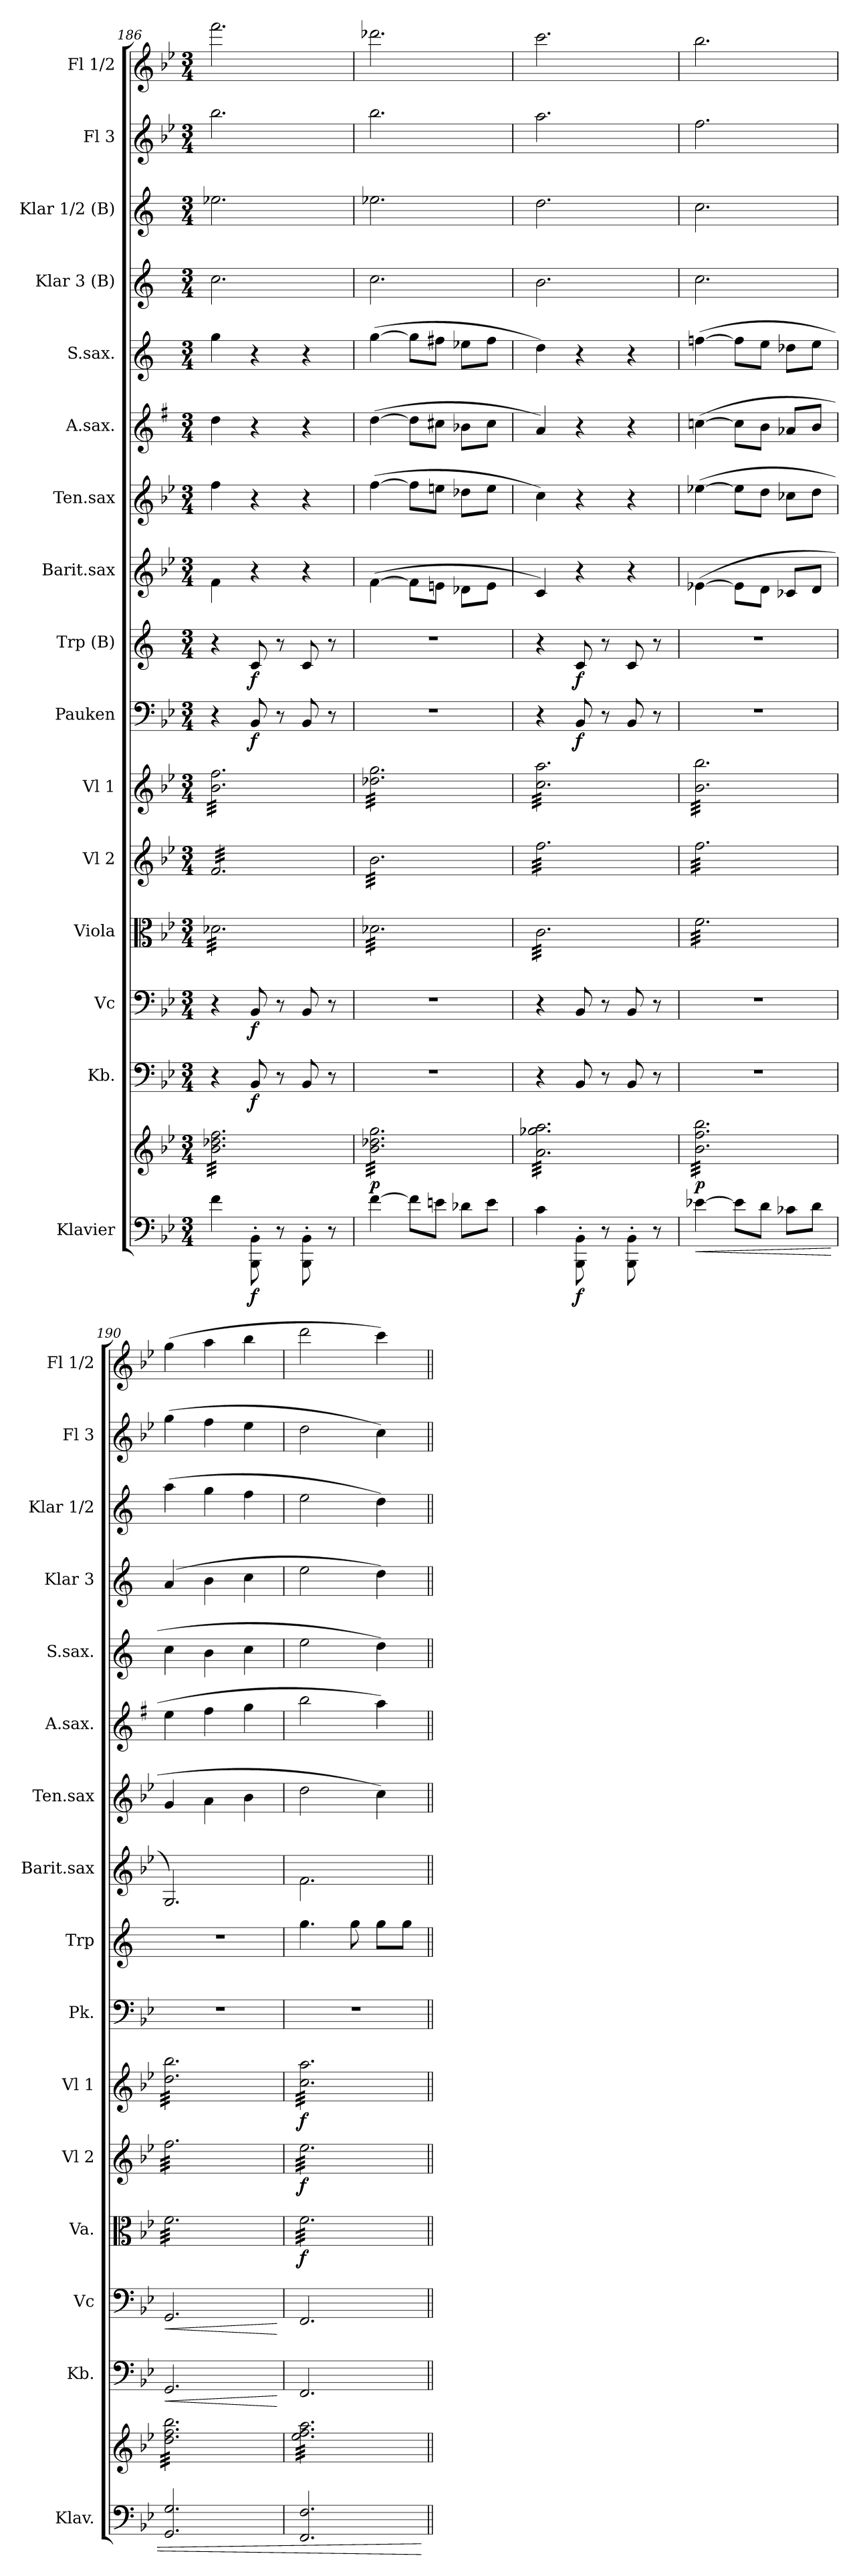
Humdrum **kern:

**kern	**kern	**dynam	**kern	**dynam	**kern	**dynam	**kern	**dynam	**kern	**dynam	**kern	**dynam	**kern	**dynam	**kern	**dynam	**kern	**kern	**kern	**kern	**kern	**kern	**kern	**kern
*part16	*part16	*part16	*part15	*part15	*part14	*part14	*part13	*part13	*part12	*part12	*part11	*part11	*part10	*part10	*part9	*part9	*part8	*part7	*part6	*part5	*part4	*part3	*part2	*part1
*staff17	*staff16	*staff16/17	*staff15	*staff15	*staff14	*staff14	*staff13	*staff13	*staff12	*staff12	*staff11	*staff11	*staff10	*staff10	*staff9	*staff9	*staff8	*staff7	*staff6	*staff5	*staff4	*staff3	*staff2	*staff1
*I"Klavier	*	*	*I"Kb.	*	*I"Vc	*	*I"Viola	*	*I"Vl 2	*	*I"Vl 1	*	*I"Pauken	*	*I"Trp (B)	*	*I"Barit.sax	*I"Ten.sax	*I"A.sax.	*I"S.sax.	*I"Klar 3 (B)	*I"Klar 1/2 (B)	*I"Fl 3	*I"Fl 1/2
*I'Klav.	*	*	*I'Kb.	*	*I'Vc	*	*I'Va.	*	*I'Vl 2	*	*I'Vl 1	*	*I'Pk.	*	*I'Trp	*	*I'Barit.sax	*I'Ten.sax	*I'A.sax.	*I'S.sax.	*I'Klar 3	*I'Klar 1/2	*I'Fl 3	*I'Fl 1/2
!!LO:PB:g=z
*clefF4	*clefG2	*	*clefF4	*	*clefF4	*	*clefC3	*	*clefG2	*	*clefG2	*	*clefF4	*	*clefG2	*	*clefG2	*clefG2	*clefG2	*clefG2	*clefG2	*clefG2	*clefG2	*clefG2
*	*	*	*ITrd7c12	*	*	*	*	*	*	*	*	*	*	*	*ITrd1c2	*	*ITrd12c21	*ITrd8c14	*ITrd5c9	*ITrd1c2	*ITrd1c2	*ITrd1c2	*	*
*k[b-e-]	*k[b-e-]	*	*k[b-e-]	*	*k[b-e-]	*	*k[b-e-]	*	*k[b-e-]	*	*k[b-e-]	*	*k[b-e-]	*	*k[b-e-]	*	*k[b-e-]	*k[b-e-]	*k[b-e-]	*k[b-e-]	*k[b-e-]	*k[b-e-]	*k[b-e-]	*k[b-e-]
*g:	*g:	*	*g:	*	*g:	*	*g:	*	*g:	*	*g:	*	*g:	*	*g:	*	*g:	*g:	*g:	*g:	*g:	*g:	*g:	*g:
*M3/4	*M3/4	*	*M3/4	*	*M3/4	*	*M3/4	*	*M3/4	*	*M3/4	*	*M3/4	*	*M3/4	*	*M3/4	*M3/4	*M3/4	*M3/4	*M3/4	*M3/4	*M3/4	*M3/4
=186	=186	=186	=186	=186	=186	=186	=186	=186	=186	=186	=186	=186	=186	=186	=186	=186	=186	=186	=186	=186	=186	=186	=186	=186
*	*tremolo	*	*	*	*	*	*	*	*	*	*	*	*	*	*	*	*	*	*	*	*	*	*	*
*	*	*	*	*	*	*	*tremolo	*	*	*	*	*	*	*	*	*	*	*	*	*	*	*	*	*
*	*	*	*	*	*	*	*	*	*tremolo	*	*	*	*	*	*	*	*	*	*	*	*	*	*	*
*	*	*	*	*	*	*	*	*	*	*	*tremolo	*	*	*	*	*	*	*	*	*	*	*	*	*
4f\	32b-\ 32dd-X\ 32ff\LLL	.	4r	.	4r	.	32d-X\LLL	.	32f/LLL	.	32b-\ 32ff\LLL	.	4r	.	4r	.	4F\	4f\	4f\	4ff\	2.b-\	2.dd-X\	2.bb-\	2.fff\
.	32b-\ 32dd-X\ 32ff\	.	.	.	.	.	32d-X\	.	32f/	.	32b-\ 32ff\	.	.	.	.	.	.	.	.	.	.	.	.	.
.	32b-\ 32dd-X\ 32ff\	.	.	.	.	.	32d-X\	.	32f/	.	32b-\ 32ff\	.	.	.	.	.	.	.	.	.	.	.	.	.
.	32b-\ 32dd-X\ 32ff\	.	.	.	.	.	32d-X\	.	32f/	.	32b-\ 32ff\	.	.	.	.	.	.	.	.	.	.	.	.	.
.	32b-\ 32dd-X\ 32ff\	.	.	.	.	.	32d-X\	.	32f/	.	32b-\ 32ff\	.	.	.	.	.	.	.	.	.	.	.	.	.
.	32b-\ 32dd-X\ 32ff\	.	.	.	.	.	32d-X\	.	32f/	.	32b-\ 32ff\	.	.	.	.	.	.	.	.	.	.	.	.	.
.	32b-\ 32dd-X\ 32ff\	.	.	.	.	.	32d-X\	.	32f/	.	32b-\ 32ff\	.	.	.	.	.	.	.	.	.	.	.	.	.
.	32b-\ 32dd-X\ 32ff\	.	.	.	.	.	32d-X\	.	32f/	.	32b-\ 32ff\	.	.	.	.	.	.	.	.	.	.	.	.	.
!	!	!LO:DY:b=2	!	!LO:DY:b	!	!LO:DY:b	!	!	!	!	!	!	!	!LO:DY:b	!	!LO:DY:b	!	!	!	!	!	!	!	!
8BBB-\' 8BB-\'	32b-\ 32dd-X\ 32ff\	f	8BBB-/	f	8BB-/	f	32d-X\	.	32f/	.	32b-\ 32ff\	.	8BB-/	f	8B-/	f	4r	4r	4r	4r	.	.	.	.
.	32b-\ 32dd-X\ 32ff\	.	.	.	.	.	32d-X\	.	32f/	.	32b-\ 32ff\	.	.	.	.	.	.	.	.	.	.	.	.	.
.	32b-\ 32dd-X\ 32ff\	.	.	.	.	.	32d-X\	.	32f/	.	32b-\ 32ff\	.	.	.	.	.	.	.	.	.	.	.	.	.
.	32b-\ 32dd-X\ 32ff\	.	.	.	.	.	32d-X\	.	32f/	.	32b-\ 32ff\	.	.	.	.	.	.	.	.	.	.	.	.	.
8r	32b-\ 32dd-X\ 32ff\	.	8r	.	8r	.	32d-X\	.	32f/	.	32b-\ 32ff\	.	8r	.	8r	.	.	.	.	.	.	.	.	.
.	32b-\ 32dd-X\ 32ff\	.	.	.	.	.	32d-X\	.	32f/	.	32b-\ 32ff\	.	.	.	.	.	.	.	.	.	.	.	.	.
.	32b-\ 32dd-X\ 32ff\	.	.	.	.	.	32d-X\	.	32f/	.	32b-\ 32ff\	.	.	.	.	.	.	.	.	.	.	.	.	.
.	32b-\ 32dd-X\ 32ff\	.	.	.	.	.	32d-X\	.	32f/	.	32b-\ 32ff\	.	.	.	.	.	.	.	.	.	.	.	.	.
8BBB-\' 8BB-\'	32b-\ 32dd-X\ 32ff\	.	8BBB-/	.	8BB-/	.	32d-X\	.	32f/	.	32b-\ 32ff\	.	8BB-/	.	8B-/	.	4r	4r	4r	4r	.	.	.	.
.	32b-\ 32dd-X\ 32ff\	.	.	.	.	.	32d-X\	.	32f/	.	32b-\ 32ff\	.	.	.	.	.	.	.	.	.	.	.	.	.
.	32b-\ 32dd-X\ 32ff\	.	.	.	.	.	32d-X\	.	32f/	.	32b-\ 32ff\	.	.	.	.	.	.	.	.	.	.	.	.	.
.	32b-\ 32dd-X\ 32ff\	.	.	.	.	.	32d-X\	.	32f/	.	32b-\ 32ff\	.	.	.	.	.	.	.	.	.	.	.	.	.
8r	32b-\ 32dd-X\ 32ff\	.	8r	.	8r	.	32d-X\	.	32f/	.	32b-\ 32ff\	.	8r	.	8r	.	.	.	.	.	.	.	.	.
.	32b-\ 32dd-X\ 32ff\	.	.	.	.	.	32d-X\	.	32f/	.	32b-\ 32ff\	.	.	.	.	.	.	.	.	.	.	.	.	.
.	32b-\ 32dd-X\ 32ff\	.	.	.	.	.	32d-X\	.	32f/	.	32b-\ 32ff\	.	.	.	.	.	.	.	.	.	.	.	.	.
.	32b-\ 32dd-X\ 32ff\JJJ	.	.	.	.	.	32d-X\JJJ	.	32f/JJJ	.	32b-\ 32ff\JJJ	.	.	.	.	.	.	.	.	.	.	.	.	.
=187	=187	=187	=187	=187	=187	=187	=187	=187	=187	=187	=187	=187	=187	=187	=187	=187	=187	=187	=187	=187	=187	=187	=187	=187
!	!	!LO:DY:b	!	!	!	!	!	!	!	!	!	!	!	!	!	!	!	!	!	!	!	!	!	!
[>4f\	32b-\ 32dd-X\ 32gg\LLL	p	2.r	.	2.r	.	32d-X\LLL	.	32b-\LLL	.	32dd-X\ 32gg\LLL	.	2.r	.	2.r	.	([>4F\	([>4f\	([>4f\	([>4ff\	2.b-\	2.dd-X\	2.bb-\	2.ddd-X\
.	32b-\ 32dd-X\ 32gg\	.	.	.	.	.	32d-X\	.	32b-\	.	32dd-X\ 32gg\	.	.	.	.	.	.	.	.	.	.	.	.	.
.	32b-\ 32dd-X\ 32gg\	.	.	.	.	.	32d-X\	.	32b-\	.	32dd-X\ 32gg\	.	.	.	.	.	.	.	.	.	.	.	.	.
.	32b-\ 32dd-X\ 32gg\	.	.	.	.	.	32d-X\	.	32b-\	.	32dd-X\ 32gg\	.	.	.	.	.	.	.	.	.	.	.	.	.
.	32b-\ 32dd-X\ 32gg\	.	.	.	.	.	32d-X\	.	32b-\	.	32dd-X\ 32gg\	.	.	.	.	.	.	.	.	.	.	.	.	.
.	32b-\ 32dd-X\ 32gg\	.	.	.	.	.	32d-X\	.	32b-\	.	32dd-X\ 32gg\	.	.	.	.	.	.	.	.	.	.	.	.	.
.	32b-\ 32dd-X\ 32gg\	.	.	.	.	.	32d-X\	.	32b-\	.	32dd-X\ 32gg\	.	.	.	.	.	.	.	.	.	.	.	.	.
.	32b-\ 32dd-X\ 32gg\	.	.	.	.	.	32d-X\	.	32b-\	.	32dd-X\ 32gg\	.	.	.	.	.	.	.	.	.	.	.	.	.
8f\L]	32b-\ 32dd-X\ 32gg\	.	.	.	.	.	32d-X\	.	32b-\	.	32dd-X\ 32gg\	.	.	.	.	.	8F\L]	8f\L]	8f\L]	8ff\L]	.	.	.	.
.	32b-\ 32dd-X\ 32gg\	.	.	.	.	.	32d-X\	.	32b-\	.	32dd-X\ 32gg\	.	.	.	.	.	.	.	.	.	.	.	.	.
.	32b-\ 32dd-X\ 32gg\	.	.	.	.	.	32d-X\	.	32b-\	.	32dd-X\ 32gg\	.	.	.	.	.	.	.	.	.	.	.	.	.
.	32b-\ 32dd-X\ 32gg\	.	.	.	.	.	32d-X\	.	32b-\	.	32dd-X\ 32gg\	.	.	.	.	.	.	.	.	.	.	.	.	.
8en\J	32b-\ 32dd-X\ 32gg\	.	.	.	.	.	32d-X\	.	32b-\	.	32dd-X\ 32gg\	.	.	.	.	.	8En\J	8en\J	8en\J	8een\J	.	.	.	.
.	32b-\ 32dd-X\ 32gg\	.	.	.	.	.	32d-X\	.	32b-\	.	32dd-X\ 32gg\	.	.	.	.	.	.	.	.	.	.	.	.	.
.	32b-\ 32dd-X\ 32gg\	.	.	.	.	.	32d-X\	.	32b-\	.	32dd-X\ 32gg\	.	.	.	.	.	.	.	.	.	.	.	.	.
.	32b-\ 32dd-X\ 32gg\	.	.	.	.	.	32d-X\	.	32b-\	.	32dd-X\ 32gg\	.	.	.	.	.	.	.	.	.	.	.	.	.
8d-X\L	32b-\ 32dd-X\ 32gg\	.	.	.	.	.	32d-X\	.	32b-\	.	32dd-X\ 32gg\	.	.	.	.	.	8D-X\L	8d-X\L	8d-X\L	8dd-X\L	.	.	.	.
.	32b-\ 32dd-X\ 32gg\	.	.	.	.	.	32d-X\	.	32b-\	.	32dd-X\ 32gg\	.	.	.	.	.	.	.	.	.	.	.	.	.
.	32b-\ 32dd-X\ 32gg\	.	.	.	.	.	32d-X\	.	32b-\	.	32dd-X\ 32gg\	.	.	.	.	.	.	.	.	.	.	.	.	.
.	32b-\ 32dd-X\ 32gg\	.	.	.	.	.	32d-X\	.	32b-\	.	32dd-X\ 32gg\	.	.	.	.	.	.	.	.	.	.	.	.	.
8e\J	32b-\ 32dd-X\ 32gg\	.	.	.	.	.	32d-X\	.	32b-\	.	32dd-X\ 32gg\	.	.	.	.	.	8E\J	8e\J	8e\J	8ee\J	.	.	.	.
.	32b-\ 32dd-X\ 32gg\	.	.	.	.	.	32d-X\	.	32b-\	.	32dd-X\ 32gg\	.	.	.	.	.	.	.	.	.	.	.	.	.
.	32b-\ 32dd-X\ 32gg\	.	.	.	.	.	32d-X\	.	32b-\	.	32dd-X\ 32gg\	.	.	.	.	.	.	.	.	.	.	.	.	.
.	32b-\ 32dd-X\ 32gg\JJJ	.	.	.	.	.	32d-X\JJJ	.	32b-\JJJ	.	32dd-X\ 32gg\JJJ	.	.	.	.	.	.	.	.	.	.	.	.	.
=188	=188	=188	=188	=188	=188	=188	=188	=188	=188	=188	=188	=188	=188	=188	=188	=188	=188	=188	=188	=188	=188	=188	=188	=188
4c\	32a\ 32gg-X\ 32aa\LLL	.	4r	.	4r	.	32c\LLL	.	32ff\LLL	.	32cc\ 32aa\LLL	.	4r	.	4r	.	4C/)	4c\)	4c/)	4cc\)	2.a\	2.cc\	2.aa\	2.ccc\
.	32a\ 32gg-X\ 32aa\	.	.	.	.	.	32c\	.	32ff\	.	32cc\ 32aa\	.	.	.	.	.	.	.	.	.	.	.	.	.
.	32a\ 32gg-X\ 32aa\	.	.	.	.	.	32c\	.	32ff\	.	32cc\ 32aa\	.	.	.	.	.	.	.	.	.	.	.	.	.
.	32a\ 32gg-X\ 32aa\	.	.	.	.	.	32c\	.	32ff\	.	32cc\ 32aa\	.	.	.	.	.	.	.	.	.	.	.	.	.
.	32a\ 32gg-X\ 32aa\	.	.	.	.	.	32c\	.	32ff\	.	32cc\ 32aa\	.	.	.	.	.	.	.	.	.	.	.	.	.
.	32a\ 32gg-X\ 32aa\	.	.	.	.	.	32c\	.	32ff\	.	32cc\ 32aa\	.	.	.	.	.	.	.	.	.	.	.	.	.
.	32a\ 32gg-X\ 32aa\	.	.	.	.	.	32c\	.	32ff\	.	32cc\ 32aa\	.	.	.	.	.	.	.	.	.	.	.	.	.
.	32a\ 32gg-X\ 32aa\	.	.	.	.	.	32c\	.	32ff\	.	32cc\ 32aa\	.	.	.	.	.	.	.	.	.	.	.	.	.
!	!	!LO:DY:b=2	!	!	!	!	!	!	!	!	!	!	!	!LO:DY:b	!	!LO:DY:b	!	!	!	!	!	!	!	!
8BBB-\' 8BB-\'	32a\ 32gg-X\ 32aa\	f	8BBB-/	.	8BB-/	.	32c\	.	32ff\	.	32cc\ 32aa\	.	8BB-/	f	8B-/	f	4r	4r	4r	4r	.	.	.	.
.	32a\ 32gg-X\ 32aa\	.	.	.	.	.	32c\	.	32ff\	.	32cc\ 32aa\	.	.	.	.	.	.	.	.	.	.	.	.	.
.	32a\ 32gg-X\ 32aa\	.	.	.	.	.	32c\	.	32ff\	.	32cc\ 32aa\	.	.	.	.	.	.	.	.	.	.	.	.	.
.	32a\ 32gg-X\ 32aa\	.	.	.	.	.	32c\	.	32ff\	.	32cc\ 32aa\	.	.	.	.	.	.	.	.	.	.	.	.	.
8r	32a\ 32gg-X\ 32aa\	.	8r	.	8r	.	32c\	.	32ff\	.	32cc\ 32aa\	.	8r	.	8r	.	.	.	.	.	.	.	.	.
.	32a\ 32gg-X\ 32aa\	.	.	.	.	.	32c\	.	32ff\	.	32cc\ 32aa\	.	.	.	.	.	.	.	.	.	.	.	.	.
.	32a\ 32gg-X\ 32aa\	.	.	.	.	.	32c\	.	32ff\	.	32cc\ 32aa\	.	.	.	.	.	.	.	.	.	.	.	.	.
.	32a\ 32gg-X\ 32aa\	.	.	.	.	.	32c\	.	32ff\	.	32cc\ 32aa\	.	.	.	.	.	.	.	.	.	.	.	.	.
8BBB-\' 8BB-\'	32a\ 32gg-X\ 32aa\	.	8BBB-/	.	8BB-/	.	32c\	.	32ff\	.	32cc\ 32aa\	.	8BB-/	.	8B-/	.	4r	4r	4r	4r	.	.	.	.
.	32a\ 32gg-X\ 32aa\	.	.	.	.	.	32c\	.	32ff\	.	32cc\ 32aa\	.	.	.	.	.	.	.	.	.	.	.	.	.
.	32a\ 32gg-X\ 32aa\	.	.	.	.	.	32c\	.	32ff\	.	32cc\ 32aa\	.	.	.	.	.	.	.	.	.	.	.	.	.
.	32a\ 32gg-X\ 32aa\	.	.	.	.	.	32c\	.	32ff\	.	32cc\ 32aa\	.	.	.	.	.	.	.	.	.	.	.	.	.
8r	32a\ 32gg-X\ 32aa\	.	8r	.	8r	.	32c\	.	32ff\	.	32cc\ 32aa\	.	8r	.	8r	.	.	.	.	.	.	.	.	.
.	32a\ 32gg-X\ 32aa\	.	.	.	.	.	32c\	.	32ff\	.	32cc\ 32aa\	.	.	.	.	.	.	.	.	.	.	.	.	.
.	32a\ 32gg-X\ 32aa\	.	.	.	.	.	32c\	.	32ff\	.	32cc\ 32aa\	.	.	.	.	.	.	.	.	.	.	.	.	.
.	32a\ 32gg-X\ 32aa\JJJ	.	.	.	.	.	32c\JJJ	.	32ff\JJJ	.	32cc\ 32aa\JJJ	.	.	.	.	.	.	.	.	.	.	.	.	.
=189	=189	=189	=189	=189	=189	=189	=189	=189	=189	=189	=189	=189	=189	=189	=189	=189	=189	=189	=189	=189	=189	=189	=189	=189
!	!	!LO:HP:b=2	!	!	!	!	!	!	!	!	!	!	!	!	!	!	!	!	!	!	!	!	!	!
!	!	!LO:DY:n=1:b	!	!	!	!	!	!	!	!	!	!	!	!	!	!	!	!	!	!	!	!	!	!
[>4e-X\	32b-\ 32ff\ 32bb-\LLL	< p	2.r	.	2.r	.	32f\LLL	.	32ff\LLL	.	32b-\ 32bb-\LLL	.	2.r	.	2.r	.	([>4E-X\	([>4e-X\	([>4e-X\	([>4ee-X\	2.b-\	2.b-\	2.ff\	2.bb-\
.	32b-\ 32ff\ 32bb-\	.	.	.	.	.	32f\	.	32ff\	.	32b-\ 32bb-\	.	.	.	.	.	.	.	.	.	.	.	.	.
.	32b-\ 32ff\ 32bb-\	.	.	.	.	.	32f\	.	32ff\	.	32b-\ 32bb-\	.	.	.	.	.	.	.	.	.	.	.	.	.
.	32b-\ 32ff\ 32bb-\	.	.	.	.	.	32f\	.	32ff\	.	32b-\ 32bb-\	.	.	.	.	.	.	.	.	.	.	.	.	.
.	32b-\ 32ff\ 32bb-\	.	.	.	.	.	32f\	.	32ff\	.	32b-\ 32bb-\	.	.	.	.	.	.	.	.	.	.	.	.	.
.	32b-\ 32ff\ 32bb-\	.	.	.	.	.	32f\	.	32ff\	.	32b-\ 32bb-\	.	.	.	.	.	.	.	.	.	.	.	.	.
.	32b-\ 32ff\ 32bb-\	.	.	.	.	.	32f\	.	32ff\	.	32b-\ 32bb-\	.	.	.	.	.	.	.	.	.	.	.	.	.
.	32b-\ 32ff\ 32bb-\	.	.	.	.	.	32f\	.	32ff\	.	32b-\ 32bb-\	.	.	.	.	.	.	.	.	.	.	.	.	.
8e-\L]	32b-\ 32ff\ 32bb-\	.	.	.	.	.	32f\	.	32ff\	.	32b-\ 32bb-\	.	.	.	.	.	8E-\L]	8e-\L]	8e-\L]	8ee-\L]	.	.	.	.
.	32b-\ 32ff\ 32bb-\	.	.	.	.	.	32f\	.	32ff\	.	32b-\ 32bb-\	.	.	.	.	.	.	.	.	.	.	.	.	.
.	32b-\ 32ff\ 32bb-\	.	.	.	.	.	32f\	.	32ff\	.	32b-\ 32bb-\	.	.	.	.	.	.	.	.	.	.	.	.	.
.	32b-\ 32ff\ 32bb-\	.	.	.	.	.	32f\	.	32ff\	.	32b-\ 32bb-\	.	.	.	.	.	.	.	.	.	.	.	.	.
8d\J	32b-\ 32ff\ 32bb-\	.	.	.	.	.	32f\	.	32ff\	.	32b-\ 32bb-\	.	.	.	.	.	8D\J	8d\J	8d\J	8dd\J	.	.	.	.
.	32b-\ 32ff\ 32bb-\	.	.	.	.	.	32f\	.	32ff\	.	32b-\ 32bb-\	.	.	.	.	.	.	.	.	.	.	.	.	.
.	32b-\ 32ff\ 32bb-\	.	.	.	.	.	32f\	.	32ff\	.	32b-\ 32bb-\	.	.	.	.	.	.	.	.	.	.	.	.	.
.	32b-\ 32ff\ 32bb-\	.	.	.	.	.	32f\	.	32ff\	.	32b-\ 32bb-\	.	.	.	.	.	.	.	.	.	.	.	.	.
8c-X\L	32b-\ 32ff\ 32bb-\	.	.	.	.	.	32f\	.	32ff\	.	32b-\ 32bb-\	.	.	.	.	.	8C-X/L	8c-X\L	8c-X/L	8cc-X\L	.	.	.	.
.	32b-\ 32ff\ 32bb-\	.	.	.	.	.	32f\	.	32ff\	.	32b-\ 32bb-\	.	.	.	.	.	.	.	.	.	.	.	.	.
.	32b-\ 32ff\ 32bb-\	.	.	.	.	.	32f\	.	32ff\	.	32b-\ 32bb-\	.	.	.	.	.	.	.	.	.	.	.	.	.
.	32b-\ 32ff\ 32bb-\	.	.	.	.	.	32f\	.	32ff\	.	32b-\ 32bb-\	.	.	.	.	.	.	.	.	.	.	.	.	.
8d\J	32b-\ 32ff\ 32bb-\	.	.	.	.	.	32f\	.	32ff\	.	32b-\ 32bb-\	.	.	.	.	.	8D/J	8d\J	8d/J	8dd\J	.	.	.	.
.	32b-\ 32ff\ 32bb-\	.	.	.	.	.	32f\	.	32ff\	.	32b-\ 32bb-\	.	.	.	.	.	.	.	.	.	.	.	.	.
.	32b-\ 32ff\ 32bb-\	.	.	.	.	.	32f\	.	32ff\	.	32b-\ 32bb-\	.	.	.	.	.	.	.	.	.	.	.	.	.
.	32b-\ 32ff\ 32bb-\JJJ	.	.	.	.	.	32f\JJJ	.	32ff\JJJ	.	32b-\ 32bb-\JJJ	.	.	.	.	.	.	.	.	.	.	.	.	.
=190	=190	=190	=190	=190	=190	=190	=190	=190	=190	=190	=190	=190	=190	=190	=190	=190	=190	=190	=190	=190	=190	=190	=190	=190
!	!	!	!	!LO:HP:b	!	!LO:HP:b	!	!	!	!	!	!	!	!	!	!	!	!	!	!	!	!	!	!
2.GG/ 2.G/	32dd\ 32ff\ 32bb-\LLL	.	2.GGG/	<	2.GG/	<	32f\LLL	.	32ff\LLL	.	32dd\ 32bb-\LLL	.	2.r	.	2.r	.	2.GG/)	4G/	4g\	4b-\	(4g/	(4gg\	(4gg\	(4gg\
.	32dd\ 32ff\ 32bb-\	.	.	.	.	.	32f\	.	32ff\	.	32dd\ 32bb-\	.	.	.	.	.	.	.	.	.	.	.	.	.
.	32dd\ 32ff\ 32bb-\	.	.	.	.	.	32f\	.	32ff\	.	32dd\ 32bb-\	.	.	.	.	.	.	.	.	.	.	.	.	.
.	32dd\ 32ff\ 32bb-\	.	.	.	.	.	32f\	.	32ff\	.	32dd\ 32bb-\	.	.	.	.	.	.	.	.	.	.	.	.	.
.	32dd\ 32ff\ 32bb-\	.	.	.	.	.	32f\	.	32ff\	.	32dd\ 32bb-\	.	.	.	.	.	.	.	.	.	.	.	.	.
.	32dd\ 32ff\ 32bb-\	.	.	.	.	.	32f\	.	32ff\	.	32dd\ 32bb-\	.	.	.	.	.	.	.	.	.	.	.	.	.
.	32dd\ 32ff\ 32bb-\	.	.	.	.	.	32f\	.	32ff\	.	32dd\ 32bb-\	.	.	.	.	.	.	.	.	.	.	.	.	.
.	32dd\ 32ff\ 32bb-\	.	.	.	.	.	32f\	.	32ff\	.	32dd\ 32bb-\	.	.	.	.	.	.	.	.	.	.	.	.	.
.	32dd\ 32ff\ 32bb-\	.	.	.	.	.	32f\	.	32ff\	.	32dd\ 32bb-\	.	.	.	.	.	.	4A\	4a\	4a\	4a\	4ff\	4ff\	4aa\
.	32dd\ 32ff\ 32bb-\	.	.	.	.	.	32f\	.	32ff\	.	32dd\ 32bb-\	.	.	.	.	.	.	.	.	.	.	.	.	.
.	32dd\ 32ff\ 32bb-\	.	.	.	.	.	32f\	.	32ff\	.	32dd\ 32bb-\	.	.	.	.	.	.	.	.	.	.	.	.	.
.	32dd\ 32ff\ 32bb-\	.	.	.	.	.	32f\	.	32ff\	.	32dd\ 32bb-\	.	.	.	.	.	.	.	.	.	.	.	.	.
.	32dd\ 32ff\ 32bb-\	.	.	.	.	.	32f\	.	32ff\	.	32dd\ 32bb-\	.	.	.	.	.	.	.	.	.	.	.	.	.
.	32dd\ 32ff\ 32bb-\	.	.	.	.	.	32f\	.	32ff\	.	32dd\ 32bb-\	.	.	.	.	.	.	.	.	.	.	.	.	.
.	32dd\ 32ff\ 32bb-\	.	.	.	.	.	32f\	.	32ff\	.	32dd\ 32bb-\	.	.	.	.	.	.	.	.	.	.	.	.	.
.	32dd\ 32ff\ 32bb-\	.	.	.	.	.	32f\	.	32ff\	.	32dd\ 32bb-\	.	.	.	.	.	.	.	.	.	.	.	.	.
.	32dd\ 32ff\ 32bb-\	.	.	.	.	.	32f\	.	32ff\	.	32dd\ 32bb-\	.	.	.	.	.	.	4B-\	4b-\	4b-\	4b-\	4ee-\	4ee-\	4bb-\
.	32dd\ 32ff\ 32bb-\	.	.	.	.	.	32f\	.	32ff\	.	32dd\ 32bb-\	.	.	.	.	.	.	.	.	.	.	.	.	.
.	32dd\ 32ff\ 32bb-\	.	.	.	.	.	32f\	.	32ff\	.	32dd\ 32bb-\	.	.	.	.	.	.	.	.	.	.	.	.	.
.	32dd\ 32ff\ 32bb-\	.	.	.	.	.	32f\	.	32ff\	.	32dd\ 32bb-\	.	.	.	.	.	.	.	.	.	.	.	.	.
.	32dd\ 32ff\ 32bb-\	.	.	.	.	.	32f\	.	32ff\	.	32dd\ 32bb-\	.	.	.	.	.	.	.	.	.	.	.	.	.
.	32dd\ 32ff\ 32bb-\	.	.	.	.	.	32f\	.	32ff\	.	32dd\ 32bb-\	.	.	.	.	.	.	.	.	.	.	.	.	.
.	32dd\ 32ff\ 32bb-\	.	.	.	.	.	32f\	.	32ff\	.	32dd\ 32bb-\	.	.	.	.	.	.	.	.	.	.	.	.	.
.	32dd\ 32ff\ 32bb-\JJJ	.	.	.	.	.	32f\JJJ	.	32ff\JJJ	.	32dd\ 32bb-\JJJ	.	.	.	.	.	.	.	.	.	.	.	.	.
.	.	.	.	[	.	[	.	.	.	.	.	.	.	.	.	.	.	.	.	.	.	.	.	.
=191	=191	=191	=191	=191	=191	=191	=191	=191	=191	=191	=191	=191	=191	=191	=191	=191	=191	=191	=191	=191	=191	=191	=191	=191
!	!	!	!	!	!	!	!	!LO:DY:b	!	!LO:DY:b	!	!LO:DY:b	!	!	!	!	!	!	!	!	!	!	!	!
2.FF/ 2.F/	32ee-\ 32ff\ 32aa\LLL	.	2.FFF/	.	2.FF/	.	32f\LLL	f	32ee-\LLL	f	32cc\ 32aa\LLL	f	2.r	.	4.ff\	.	2.F\	2d\	2dd\	2dd\	2dd\	2dd\	2dd\	2ddd\
.	32ee-\ 32ff\ 32aa\	.	.	.	.	.	32f\	.	32ee-\	.	32cc\ 32aa\	.	.	.	.	.	.	.	.	.	.	.	.	.
.	32ee-\ 32ff\ 32aa\	.	.	.	.	.	32f\	.	32ee-\	.	32cc\ 32aa\	.	.	.	.	.	.	.	.	.	.	.	.	.
.	32ee-\ 32ff\ 32aa\	.	.	.	.	.	32f\	.	32ee-\	.	32cc\ 32aa\	.	.	.	.	.	.	.	.	.	.	.	.	.
.	32ee-\ 32ff\ 32aa\	.	.	.	.	.	32f\	.	32ee-\	.	32cc\ 32aa\	.	.	.	.	.	.	.	.	.	.	.	.	.
.	32ee-\ 32ff\ 32aa\	.	.	.	.	.	32f\	.	32ee-\	.	32cc\ 32aa\	.	.	.	.	.	.	.	.	.	.	.	.	.
.	32ee-\ 32ff\ 32aa\	.	.	.	.	.	32f\	.	32ee-\	.	32cc\ 32aa\	.	.	.	.	.	.	.	.	.	.	.	.	.
.	32ee-\ 32ff\ 32aa\	.	.	.	.	.	32f\	.	32ee-\	.	32cc\ 32aa\	.	.	.	.	.	.	.	.	.	.	.	.	.
.	32ee-\ 32ff\ 32aa\	.	.	.	.	.	32f\	.	32ee-\	.	32cc\ 32aa\	.	.	.	.	.	.	.	.	.	.	.	.	.
.	32ee-\ 32ff\ 32aa\	.	.	.	.	.	32f\	.	32ee-\	.	32cc\ 32aa\	.	.	.	.	.	.	.	.	.	.	.	.	.
.	32ee-\ 32ff\ 32aa\	.	.	.	.	.	32f\	.	32ee-\	.	32cc\ 32aa\	.	.	.	.	.	.	.	.	.	.	.	.	.
.	32ee-\ 32ff\ 32aa\	.	.	.	.	.	32f\	.	32ee-\	.	32cc\ 32aa\	.	.	.	.	.	.	.	.	.	.	.	.	.
.	32ee-\ 32ff\ 32aa\	.	.	.	.	.	32f\	.	32ee-\	.	32cc\ 32aa\	.	.	.	8ff\	.	.	.	.	.	.	.	.	.
.	32ee-\ 32ff\ 32aa\	.	.	.	.	.	32f\	.	32ee-\	.	32cc\ 32aa\	.	.	.	.	.	.	.	.	.	.	.	.	.
.	32ee-\ 32ff\ 32aa\	.	.	.	.	.	32f\	.	32ee-\	.	32cc\ 32aa\	.	.	.	.	.	.	.	.	.	.	.	.	.
.	32ee-\ 32ff\ 32aa\	.	.	.	.	.	32f\	.	32ee-\	.	32cc\ 32aa\	.	.	.	.	.	.	.	.	.	.	.	.	.
.	32ee-\ 32ff\ 32aa\	.	.	.	.	.	32f\	.	32ee-\	.	32cc\ 32aa\	.	.	.	8ff\L	.	.	4c\)	4cc\)	4cc\)	4cc\)	4cc\)	4cc\)	4ccc\)
.	32ee-\ 32ff\ 32aa\	.	.	.	.	.	32f\	.	32ee-\	.	32cc\ 32aa\	.	.	.	.	.	.	.	.	.	.	.	.	.
.	32ee-\ 32ff\ 32aa\	.	.	.	.	.	32f\	.	32ee-\	.	32cc\ 32aa\	.	.	.	.	.	.	.	.	.	.	.	.	.
.	32ee-\ 32ff\ 32aa\	.	.	.	.	.	32f\	.	32ee-\	.	32cc\ 32aa\	.	.	.	.	.	.	.	.	.	.	.	.	.
.	32ee-\ 32ff\ 32aa\	.	.	.	.	.	32f\	.	32ee-\	.	32cc\ 32aa\	.	.	.	8ff\J	.	.	.	.	.	.	.	.	.
.	32ee-\ 32ff\ 32aa\	.	.	.	.	.	32f\	.	32ee-\	.	32cc\ 32aa\	.	.	.	.	.	.	.	.	.	.	.	.	.
.	32ee-\ 32ff\ 32aa\	.	.	.	.	.	32f\	.	32ee-\	.	32cc\ 32aa\	.	.	.	.	.	.	.	.	.	.	.	.	.
.	32ee-\ 32ff\ 32aa\JJJ	.	.	.	.	.	32f\JJJ	.	32ee-\JJJ	.	32cc\ 32aa\JJJ	.	.	.	.	.	.	.	.	.	.	.	.	.
*	*	*	*	*	*	*	*	*	*	*	*Xtremolo	*	*	*	*	*	*	*	*	*	*	*	*	*
*	*	*	*	*	*	*	*	*	*Xtremolo	*	*	*	*	*	*	*	*	*	*	*	*	*	*	*
*	*	*	*	*	*	*	*Xtremolo	*	*	*	*	*	*	*	*	*	*	*	*	*	*	*	*	*
*	*Xtremolo	*	*	*	*	*	*	*	*	*	*	*	*	*	*	*	*	*	*	*	*	*	*	*
.	.	[	.	.	.	.	.	.	.	.	.	.	.	.	.	.	.	.	.	.	.	.	.	.
=||	=||	=||	=||	=||	=||	=||	=||	=||	=||	=||	=||	=||	=||	=||	=||	=||	=||	=||	=||	=||	=||	=||	=||	=||
*-	*-	*-	*-	*-	*-	*-	*-	*-	*-	*-	*-	*-	*-	*-	*-	*-	*-	*-	*-	*-	*-	*-	*-	*-
